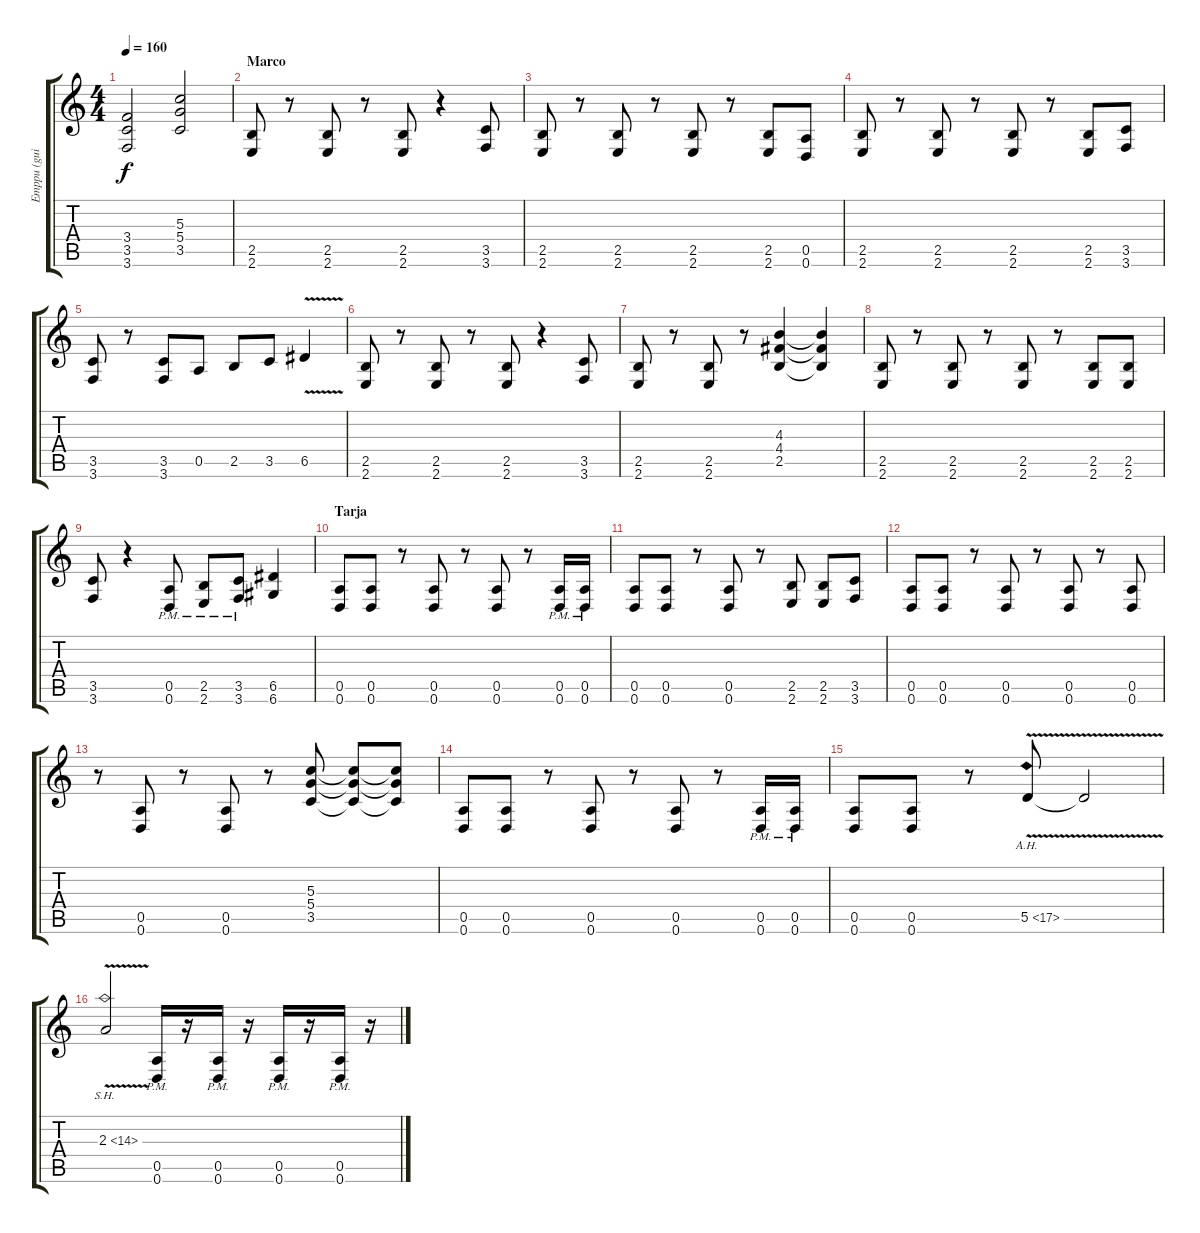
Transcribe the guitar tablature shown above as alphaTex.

\track ("Emppu (guitar)" "Emppu (gui") {instrument distortionguitar}
\staff {score tabs}
\tuning (E4 B3 G3 D3 A2 D2) {hide}
\ts (4 4)
\tempo 160
\clef g2
\ks c
(3.4 3.5 3.6).2{dy f} (5.3 5.4 3.5).2 |
\section ("" "Marco")
(2.5 2.6).8 r.8 (2.5 2.6).8 r.8 (2.5 2.6).8 r.4 (3.5 3.6).8 |
(2.5 2.6).8 r.8 (2.5 2.6).8 r.8 (2.5 2.6).8 r.8 (2.5 2.6).8 (0.5 0.6).8 |
(2.5 2.6).8 r.8 (2.5 2.6).8 r.8 (2.5 2.6).8 r.8 (2.5 2.6).8 (3.5 3.6).8 |
(3.5 3.6).8 r.8 (3.5 3.6).8 0.5.8 2.5.8 3.5.8 6.5{v}.4 |
(2.5 2.6).8 r.8 (2.5 2.6).8 r.8 (2.5 2.6).8 r.4 (3.5 3.6).8 |
(2.5 2.6).8 r.8 (2.5 2.6).8 r.8 (4.3 4.4 2.5).4 (4.3{t} 4.4{t} 2.5{t}).4 |
(2.5 2.6).8 r.8 (2.5 2.6).8 r.8 (2.5 2.6).8 r.8 (2.5 2.6).8 (2.5 2.6).8 |
(3.5 3.6).8 r.4 (0.5{pm} 0.6{pm}).8 (2.5{pm} 2.6{pm}).8 (3.5{pm} 3.6{pm}).8 (6.5 6.6).4 |
\section ("" "Tarja")
(0.5 0.6).8 (0.5 0.6).8 r.8 (0.5 0.6).8 r.8 (0.5 0.6).8 r.8 (0.5{pm} 0.6{pm}).16 (0.5{pm} 0.6{pm}).16 |
(0.5 0.6).8 (0.5 0.6).8 r.8 (0.5 0.6).8 r.8 (2.5 2.6).8 (2.5 2.6).8 (3.5 3.6).8 |
(0.5 0.6).8 (0.5 0.6).8 r.8 (0.5 0.6).8 r.8 (0.5 0.6).8 r.8 (0.5 0.6).8 |
r.8 (0.5 0.6).8 r.8 (0.5 0.6).8 r.8 (5.3 5.4 3.5).8 (5.3{t} 5.4{t} 3.5{t}).8 (5.3{t} 5.4{t} 3.5{t}).8 |
(0.5 0.6).8 (0.5 0.6).8 r.8 (0.5 0.6).8 r.8 (0.5 0.6).8 r.8 (0.5{pm} 0.6{pm}).16 (0.5{pm} 0.6{pm}).16 |
(0.5 0.6).8 (0.5 0.6).8 r.8 5.5{ah 12 v}.8 5.5{t}.2 |
2.3{sh 12 v}.2 (0.5{pm} 0.6{pm}).16 r.16 (0.5{pm} 0.6{pm}).16 r.16 (0.5{pm} 0.6{pm}).16 r.16 (0.5{pm} 0.6{pm}).16 r.16
